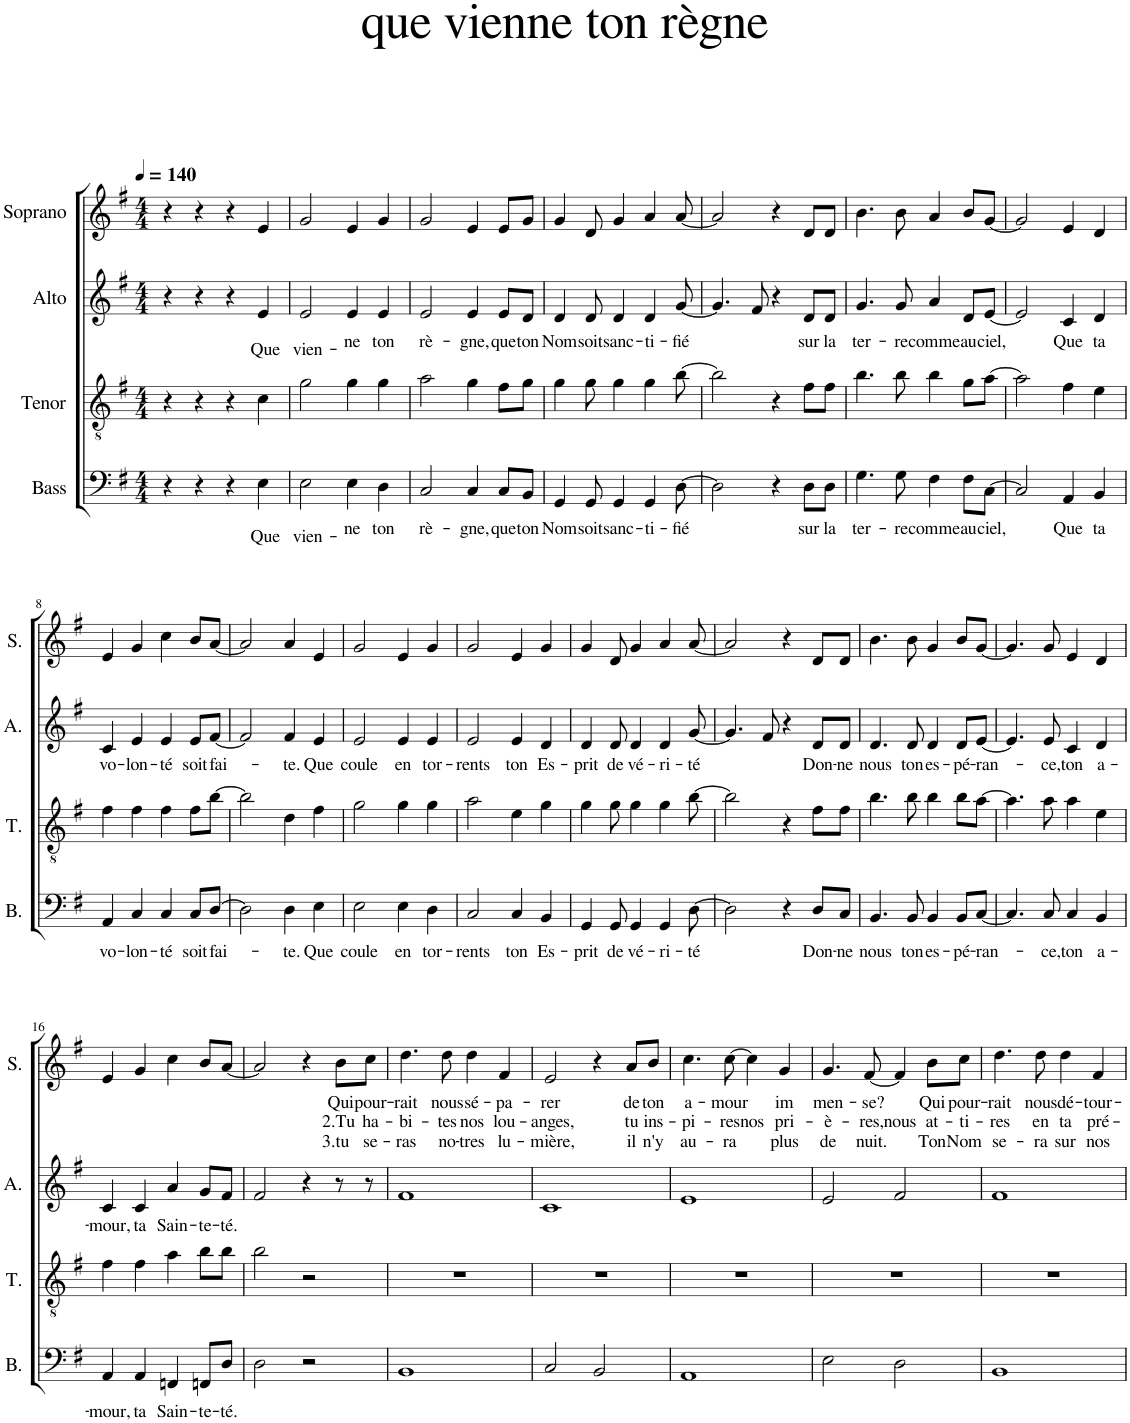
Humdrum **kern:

**kern	**text	**kern	**kern	**text	**kern	**text	**text	**text
*part4	*part4	*part3	*part2	*part2	*part1	*part1	*part1	*part1
*staff4	*staff4	*staff3	*staff2	*staff2	*staff1	*staff1	*staff1	*staff1
*I"Bass	*	*I"Tenor	*I"Alto	*	*I"Soprano	*	*	*
*I'B.	*	*I'T.	*I'A.	*	*I'S.	*	*	*
*clefF4	*	*clefGv2	*clefG2	*	*clefG2	*	*	*
*k[f#]	*	*k[f#]	*k[f#]	*	*k[f#]	*	*	*
*M4/4	*	*M4/4	*M4/4	*	*M4/4	*	*	*
*MM140	*	*MM140	*MM140	*	*MM140	*	*	*
=1	=1	=1	=1	=1	=1	=1	=1	=1
4r	.	4r	4r	.	4r	.	.	.
4r	.	4r	4r	.	4r	.	.	.
4r	.	4r	4r	.	4r	.	.	.
!	!LO:LY:b	!	!	!LO:LY:b	!	!	!	!
4E\	Que	4c\	4e/	Que	4e/	.	.	.
=2	=2	=2	=2	=2	=2	=2	=2	=2
!	!LO:LY:b	!	!	!LO:LY:b	!	!	!	!
2E\	vien-	2g\	2e/	vien-	2g/	.	.	.
!	!LO:LY:b	!	!	!LO:LY:b	!	!	!	!
4E\	-ne	4g\	4e/	-ne	4e/	.	.	.
!	!LO:LY:b	!	!	!LO:LY:b	!	!	!	!
4D\	ton	4g\	4e/	ton	4g/	.	.	.
=3	=3	=3	=3	=3	=3	=3	=3	=3
!	!LO:LY:b	!	!	!LO:LY:b	!	!	!	!
2C/	rè-	2a\	2e/	rè-	2g/	.	.	.
!	!LO:LY:b	!	!	!LO:LY:b	!	!	!	!
4C/	-gne,	4g\	4e/	-gne,	4e/	.	.	.
!	!LO:LY:b	!	!	!LO:LY:b	!	!	!	!
8C/L	que	8f#\L	8e/L	que	8e/L	.	.	.
!	!LO:LY:b	!	!	!LO:LY:b	!	!	!	!
8BB/J	ton	8g\J	8d/J	ton	8g/J	.	.	.
=4	=4	=4	=4	=4	=4	=4	=4	=4
!	!LO:LY:b	!	!	!LO:LY:b	!	!	!	!
4GG/	Nom	4g\	4d/	Nom	4g/	.	.	.
!	!LO:LY:b	!	!	!LO:LY:b	!	!	!	!
8GG/	soit	8g\	8d/	soit	8d/	.	.	.
!	!LO:LY:b	!	!	!LO:LY:b	!	!	!	!
4GG/	sanc-	4g\	4d/	sanc-	4g/	.	.	.
!	!LO:LY:b	!	!	!LO:LY:b	!	!	!	!
4GG/	-ti-	4g\	4d/	-ti-	4a/	.	.	.
!	!LO:LY:b	!	!	!LO:LY:b	!	!	!	!
[8D\	-fié	[8b\	[8g/	-fié	[8a/	.	.	.
=5	=5	=5	=5	=5	=5	=5	=5	=5
2D\]	.	2b\]	4.g/]	.	2a/]	.	.	.
.	.	.	8f#/	.	.	.	.	.
4r	.	4r	4r	.	4r	.	.	.
!	!LO:LY:b	!	!	!LO:LY:b	!	!	!	!
8D\L	sur	8f#\L	8d/L	sur	8d/L	.	.	.
!	!LO:LY:b	!	!	!LO:LY:b	!	!	!	!
8D\J	la	8f#\J	8d/J	la	8d/J	.	.	.
=6	=6	=6	=6	=6	=6	=6	=6	=6
!	!LO:LY:b	!	!	!LO:LY:b	!	!	!	!
4.G\	ter-	4.b\	4.g/	ter-	4.b\	.	.	.
!	!LO:LY:b	!	!	!LO:LY:b	!	!	!	!
8G\	-re	8b\	8g/	-re	8b\	.	.	.
!	!LO:LY:b	!	!	!LO:LY:b	!	!	!	!
4F#\	comme	4b\	4a/	comme	4a/	.	.	.
!	!LO:LY:b	!	!	!LO:LY:b	!	!	!	!
8F#\L	au	8g\L	8d/L	au	8b/L	.	.	.
!	!LO:LY:b	!	!	!LO:LY:b	!	!	!	!
[8C\J	ciel,	[8a\J	[8e/J	ciel,	[8g/J	.	.	.
=7	=7	=7	=7	=7	=7	=7	=7	=7
2C/]	.	2a\]	2e/]	.	2g/]	.	.	.
!	!LO:LY:b	!	!	!LO:LY:b	!	!	!	!
4AA/	Que	4f#\	4c/	Que	4e/	.	.	.
!	!LO:LY:b	!	!	!LO:LY:b	!	!	!	!
4BB/	ta	4e\	4d/	ta	4d/	.	.	.
!!LO:LB:g=z
=8	=8	=8	=8	=8	=8	=8	=8	=8
!	!LO:LY:b	!	!	!LO:LY:b	!	!	!	!
4AA/	vo-	4f#\	4c/	vo-	4e/	.	.	.
!	!LO:LY:b	!	!	!LO:LY:b	!	!	!	!
4C/	-lon-	4f#\	4e/	-lon-	4g/	.	.	.
!	!LO:LY:b	!	!	!LO:LY:b	!	!	!	!
4C/	-té	4f#\	4e/	-té	4cc\	.	.	.
!	!LO:LY:b	!	!	!LO:LY:b	!	!	!	!
8C/L	soit	8f#\L	8e/L	soit	8b/L	.	.	.
!	!LO:LY:b	!	!	!LO:LY:b	!	!	!	!
[8D/J	fai-	[8b\J	[8f#/J	fai-	[8a/J	.	.	.
=9	=9	=9	=9	=9	=9	=9	=9	=9
2D\]	.	2b\]	2f#/]	.	2a/]	.	.	.
!	!LO:LY:b	!	!	!LO:LY:b	!	!	!	!
4D\	-te.	4d\	4f#/	-te.	4a/	.	.	.
!	!LO:LY:b	!	!	!LO:LY:b	!	!	!	!
4E\	Que	4f#\	4e/	Que	4e/	.	.	.
=10	=10	=10	=10	=10	=10	=10	=10	=10
!	!LO:LY:b	!	!	!LO:LY:b	!	!	!	!
2E\	coule	2g\	2e/	coule	2g/	.	.	.
!	!LO:LY:b	!	!	!LO:LY:b	!	!	!	!
4E\	en	4g\	4e/	en	4e/	.	.	.
!	!LO:LY:b	!	!	!LO:LY:b	!	!	!	!
4D\	tor-	4g\	4e/	tor-	4g/	.	.	.
=11	=11	=11	=11	=11	=11	=11	=11	=11
!	!LO:LY:b	!	!	!LO:LY:b	!	!	!	!
2C/	-rents	2a\	2e/	-rents	2g/	.	.	.
!	!LO:LY:b	!	!	!LO:LY:b	!	!	!	!
4C/	ton	4e\	4e/	ton	4e/	.	.	.
!	!LO:LY:b	!	!	!LO:LY:b	!	!	!	!
4BB/	Es-	4g\	4d/	Es-	4g/	.	.	.
=12	=12	=12	=12	=12	=12	=12	=12	=12
!	!LO:LY:b	!	!	!LO:LY:b	!	!	!	!
4GG/	-prit	4g\	4d/	-prit	4g/	.	.	.
!	!LO:LY:b	!	!	!LO:LY:b	!	!	!	!
8GG/	de	8g\	8d/	de	8d/	.	.	.
!	!LO:LY:b	!	!	!LO:LY:b	!	!	!	!
4GG/	vé-	4g\	4d/	vé-	4g/	.	.	.
!	!LO:LY:b	!	!	!LO:LY:b	!	!	!	!
4GG/	-ri-	4g\	4d/	-ri-	4a/	.	.	.
!	!LO:LY:b	!	!	!LO:LY:b	!	!	!	!
[8D\	-té	[8b\	[8g/	-té	[8a/	.	.	.
=13	=13	=13	=13	=13	=13	=13	=13	=13
2D\]	.	2b\]	4.g/]	.	2a/]	.	.	.
.	.	.	8f#/	.	.	.	.	.
4r	.	4r	4r	.	4r	.	.	.
!	!LO:LY:b	!	!	!LO:LY:b	!	!	!	!
8D/L	Don-	8f#\L	8d/L	Don-	8d/L	.	.	.
!	!LO:LY:b	!	!	!LO:LY:b	!	!	!	!
8C/J	-ne	8f#\J	8d/J	-ne	8d/J	.	.	.
=14	=14	=14	=14	=14	=14	=14	=14	=14
!	!LO:LY:b	!	!	!LO:LY:b	!	!	!	!
4.BB/	nous	4.b\	4.d/	nous	4.b\	.	.	.
!	!LO:LY:b	!	!	!LO:LY:b	!	!	!	!
8BB/	ton	8b\	8d/	ton	8b\	.	.	.
!	!LO:LY:b	!	!	!LO:LY:b	!	!	!	!
4BB/	es-	4b\	4d/	es-	4g/	.	.	.
!	!LO:LY:b	!	!	!LO:LY:b	!	!	!	!
8BB/L	-pé-	8b\L	8d/L	-pé-	8b/L	.	.	.
!	!LO:LY:b	!	!	!LO:LY:b	!	!	!	!
[8C/J	-ran-	[8a\J	[8e/J	-ran-	[8g/J	.	.	.
=15	=15	=15	=15	=15	=15	=15	=15	=15
4.C/]	.	4.a\]	4.e/]	.	4.g/]	.	.	.
!	!LO:LY:b	!	!	!LO:LY:b	!	!	!	!
8C/	-ce,	8a\	8e/	-ce,	8g/	.	.	.
!	!LO:LY:b	!	!	!LO:LY:b	!	!	!	!
4C/	ton	4a\	4c/	ton	4e/	.	.	.
!	!LO:LY:b	!	!	!LO:LY:b	!	!	!	!
4BB/	a-	4e\	4d/	a-	4d/	.	.	.
!!LO:LB:g=z
=16	=16	=16	=16	=16	=16	=16	=16	=16
!	!LO:LY:b	!	!	!LO:LY:b	!	!	!	!
4AA/	-mour,	4f#\	4c/	-mour,	4e/	.	.	.
!	!LO:LY:b	!	!	!LO:LY:b	!	!	!	!
4AA/	ta	4f#\	4c/	ta	4g/	.	.	.
!	!LO:LY:b	!	!	!LO:LY:b	!	!	!	!
4FFn/	Sain-	4a\	4a/	Sain-	4cc\	.	.	.
!	!LO:LY:b	!	!	!LO:LY:b	!	!	!	!
8FFn/L	-te-	8b\L	8g/L	-te-	8b/L	.	.	.
!	!LO:LY:b	!	!	!LO:LY:b	!	!	!	!
8D/J	-té.	8b\J	8f#/J	-té.	[8a/J	.	.	.
=17	=17	=17	=17	=17	=17	=17	=17	=17
2D\	.	2b\	2f#/	.	2a/]	.	.	.
2r	.	2r	4r	.	4r	.	.	.
!	!	!	!	!	!	!LO:LY:b	!LO:LY:b	!LO:LY:b
.	.	.	8r	.	8b\L	Qui	2.Tu	3.tu
!	!	!	!	!	!	!LO:LY:b	!LO:LY:b	!LO:LY:b
.	.	.	8r	.	8cc\J	pour-	ha-	se-
=18	=18	=18	=18	=18	=18	=18	=18	=18
!	!	!	!	!	!	!LO:LY:b	!LO:LY:b	!LO:LY:b
1BB	.	1r	1f#	.	4.dd\	-rait	-bi-	-ras
!	!	!	!	!	!	!LO:LY:b	!LO:LY:b	!LO:LY:b
.	.	.	.	.	8dd\	nous	-tes	no-
!	!	!	!	!	!	!LO:LY:b	!LO:LY:b	!LO:LY:b
.	.	.	.	.	4dd\	sé-	nos	-tres
!	!	!	!	!	!	!LO:LY:b	!LO:LY:b	!LO:LY:b
.	.	.	.	.	4f#/	-pa-	lou-	lu-
=19	=19	=19	=19	=19	=19	=19	=19	=19
!	!	!	!	!	!	!LO:LY:b	!LO:LY:b	!LO:LY:b
2C/	.	1r	1c	.	2e/	-rer	-anges,	-mière,
2BB/	.	.	.	.	4r	.	.	.
!	!	!	!	!	!	!LO:LY:b	!LO:LY:b	!LO:LY:b
.	.	.	.	.	8a/L	de	tu	il
!	!	!	!	!	!	!LO:LY:b	!LO:LY:b	!LO:LY:b
.	.	.	.	.	8b/J	ton	ins-	n'y
=20	=20	=20	=20	=20	=20	=20	=20	=20
!	!	!	!	!	!	!LO:LY:b	!LO:LY:b	!LO:LY:b
1AA	.	1r	1e	.	4.cc\	a-	-pi-	au-
!	!	!	!	!	!	!LO:LY:b	!LO:LY:b	!LO:LY:b
.	.	.	.	.	[8cc\	-mour	-res	-ra
!	!	!	!	!	!	!	!LO:LY:b	!
.	.	.	.	.	4cc\]	.	nos	.
!	!	!	!	!	!	!LO:LY:b	!LO:LY:b	!LO:LY:b
.	.	.	.	.	4g/	im	pri-	plus
=21	=21	=21	=21	=21	=21	=21	=21	=21
!	!	!	!	!	!	!LO:LY:b	!LO:LY:b	!LO:LY:b
2E\	.	1r	2e/	.	4.g/	men-	-è-	de
!	!	!	!	!	!	!LO:LY:b	!LO:LY:b	!LO:LY:b
.	.	.	.	.	[8f#/	-se?	-res,	nuit.
!	!	!	!	!	!	!	!LO:LY:b	!
2D\	.	.	2f#/	.	4f#/]	.	nous	.
!	!	!	!	!	!	!LO:LY:b	!LO:LY:b	!LO:LY:b
.	.	.	.	.	8b\L	Qui	at-	Ton
!	!	!	!	!	!	!LO:LY:b	!LO:LY:b	!LO:LY:b
.	.	.	.	.	8cc\J	pour-	-ti-	Nom
=22	=22	=22	=22	=22	=22	=22	=22	=22
!	!	!	!	!	!	!LO:LY:b	!LO:LY:b	!LO:LY:b
1BB	.	1r	1f#	.	4.dd\	-rait	-res	se-
!	!	!	!	!	!	!LO:LY:b	!LO:LY:b	!LO:LY:b
.	.	.	.	.	8dd\	nous	en	-ra
!	!	!	!	!	!	!LO:LY:b	!LO:LY:b	!LO:LY:b
.	.	.	.	.	4dd\	dé-	ta	sur
!	!	!	!	!	!	!LO:LY:b	!LO:LY:b	!LO:LY:b
.	.	.	.	.	4f#/	-tour-	pré-	nos
=	=	=	=	=	=	=	=	=
*-	*-	*-	*-	*-	*-	*-	*-	*-
